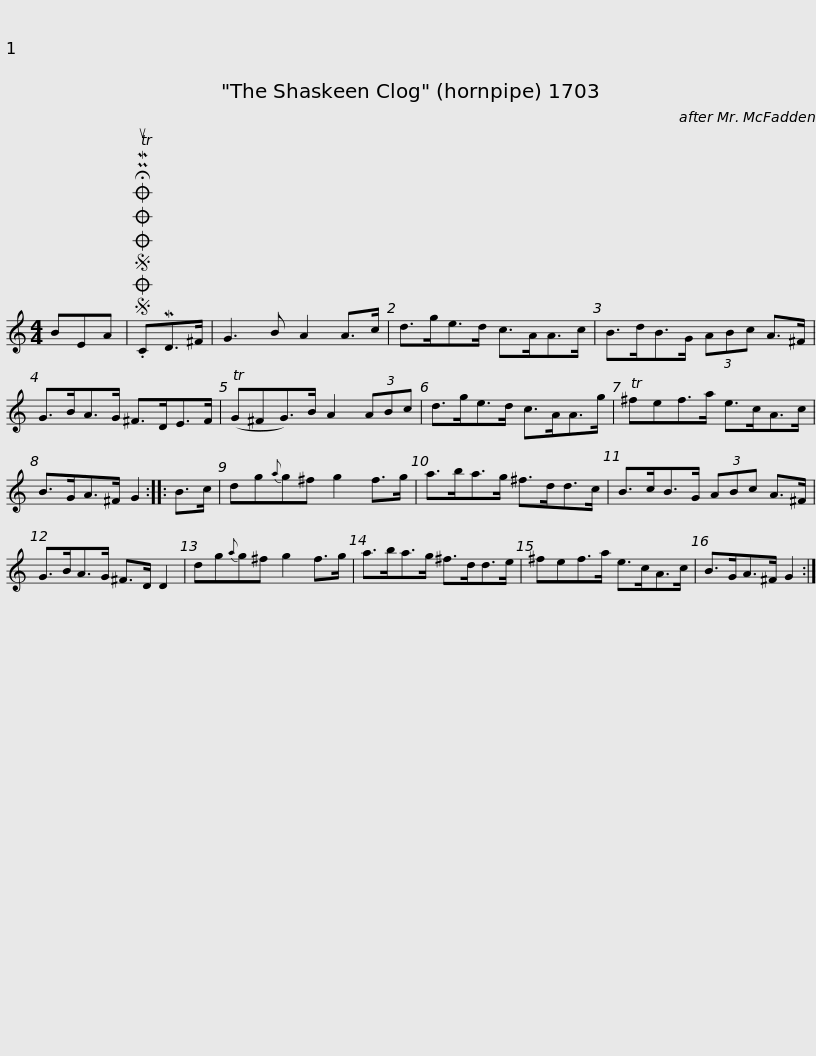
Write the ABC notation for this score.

X:1
L:1/8
M:4/4
I:linebreak $
K:C
V:1 treble
V:1
 BEA |SOSOOO .!fermata!PMTuCMD>^F | G3 B A2 A>c | d>ge>d c>AA>c | B>dB>G (3ABc A>^F | %5
 G>BA>G ^F>DE>F |$ (TG^FG>)B A2 (3ABc | d>ge>d c>AA>g | T^fef>a e>cA>c | B>GA>^F G2 :: %10
 B>c | dg{a}g^f g2 f>g |$ a>ba>g ^f>dd>c | B>cB>G (3ABc A>^F | G>BA>G ^F>D D2 | %15
 dg{a}g^f g2 f>g |$ a>ba>g ^f>dd>e | ^fef>a e>cA>c | B>GA>^F G2 :| %19
